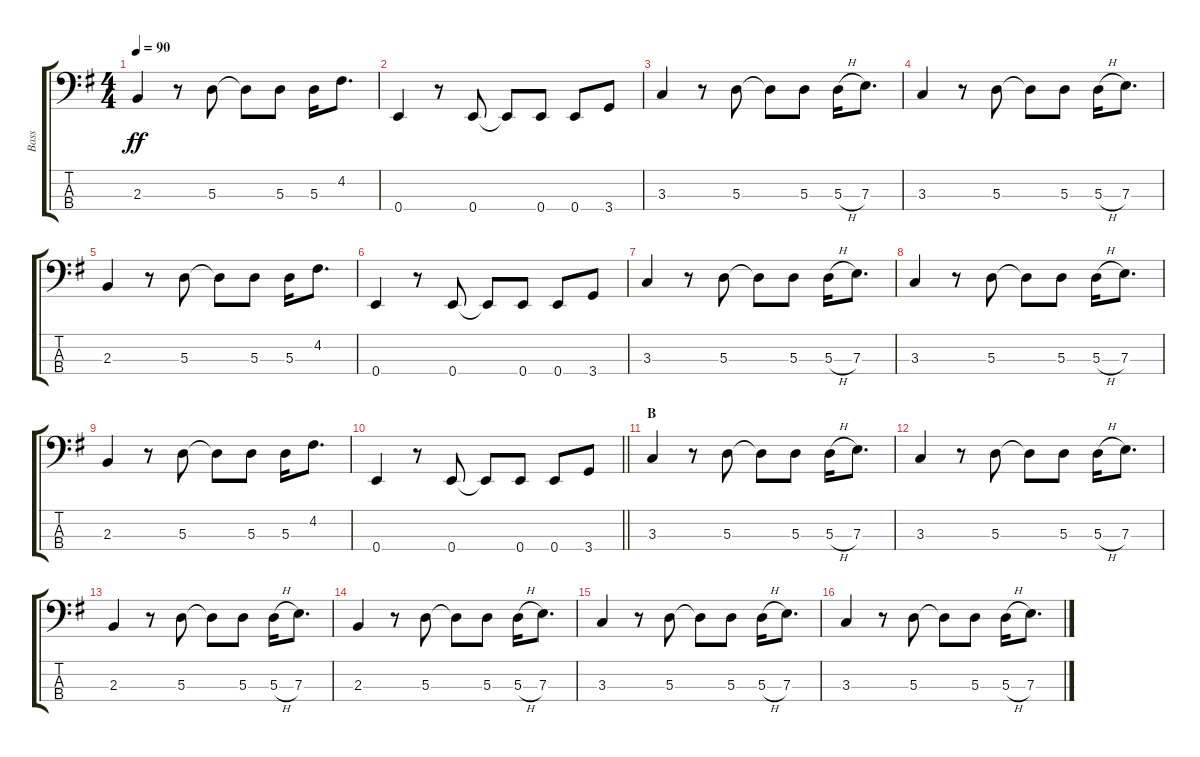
\track ("Bass" "Bass") {instrument electricbasspick}
\staff {score tabs}
\tuning (G2 D2 A1 E1) {hide}
\ts (4 4)
\tempo 90
\clef f4
\ks g
2.3.4{dy ff} r.8 5.3.8 5.3{t}.8 5.3.8 5.3.16 4.2.8{d} |
0.4.4 r.8 0.4.8 0.4{t}.8 0.4.8 0.4.8 3.4.8 |
3.3.4 r.8 5.3.8 5.3{t}.8 5.3.8 5.3{h}.16 7.3.8{d} |
3.3.4 r.8 5.3.8 5.3{t}.8 5.3.8 5.3{h}.16 7.3.8{d} |
2.3.4 r.8 5.3.8 5.3{t}.8 5.3.8 5.3.16 4.2.8{d} |
0.4.4 r.8 0.4.8 0.4{t}.8 0.4.8 0.4.8 3.4.8 |
3.3.4 r.8 5.3.8 5.3{t}.8 5.3.8 5.3{h}.16 7.3.8{d} |
3.3.4 r.8 5.3.8 5.3{t}.8 5.3.8 5.3{h}.16 7.3.8{d} |
2.3.4 r.8 5.3.8 5.3{t}.8 5.3.8 5.3.16 4.2.8{d} |
\barLineRight lightlight
0.4.4 r.8 0.4.8 0.4{t}.8 0.4.8 0.4.8 3.4.8 |
\section ("" "B")
3.3.4 r.8 5.3.8 5.3{t}.8 5.3.8 5.3{h}.16 7.3.8{d} |
3.3.4 r.8 5.3.8 5.3{t}.8 5.3.8 5.3{h}.16 7.3.8{d} |
2.3.4 r.8 5.3.8 5.3{t}.8 5.3.8 5.3{h}.16 7.3.8{d} |
2.3.4 r.8 5.3.8 5.3{t}.8 5.3.8 5.3{h}.16 7.3.8{d} |
3.3.4 r.8 5.3.8 5.3{t}.8 5.3.8 5.3{h}.16 7.3.8{d} |
3.3.4 r.8 5.3.8 5.3{t}.8 5.3.8 5.3{h}.16 7.3.8{d}
